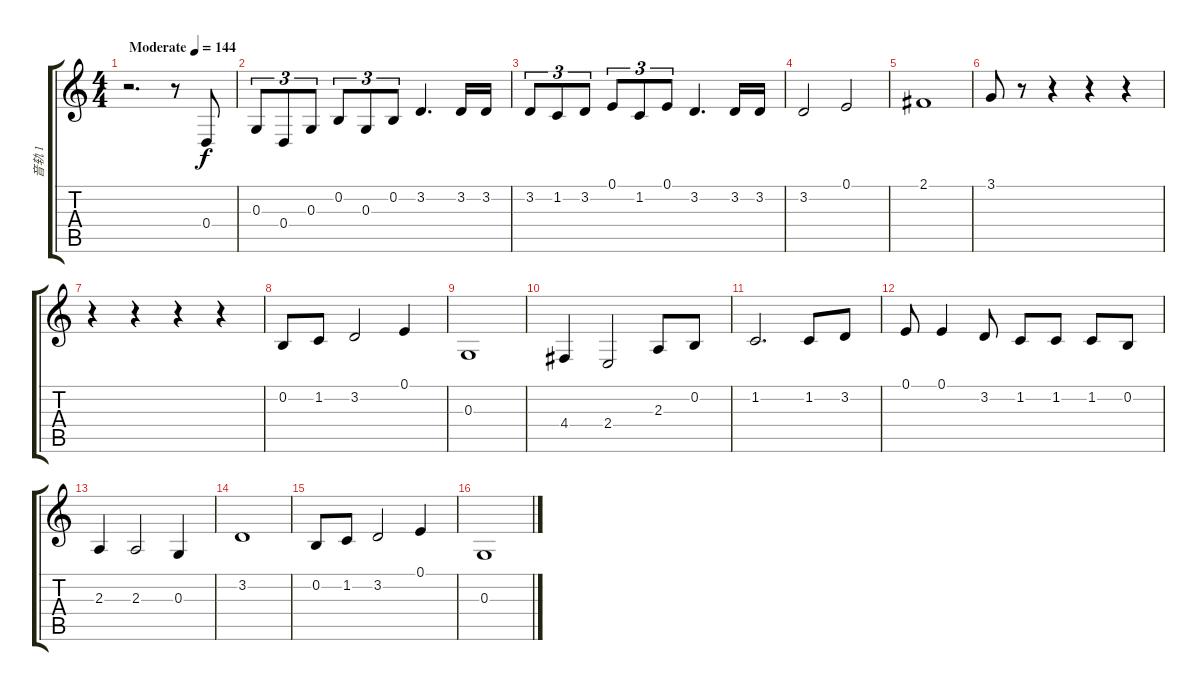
\track ("音轨 1" "音轨 1") {instrument electricgrandpiano}
\staff {score tabs}
\tuning (E4 B3 G3 D3 A2 E2) {hide}
\ts (4 4)
\tempo (144 "Moderate")
\clef g2
\ks c
r.2{d dy f instrument electricgrandpiano} r.8 0.4.8 |
0.3.8{tu (3 2)} 0.4.8{tu (3 2)} 0.3.8{tu (3 2)} 0.2.8{tu (3 2)} 0.3.8{tu (3 2)} 0.2.8{tu (3 2)} 3.2.4{d} 3.2.16 3.2.16 |
3.2.8{tu (3 2)} 1.2.8{tu (3 2)} 3.2.8{tu (3 2)} 0.1.8{tu (3 2)} 1.2.8{tu (3 2)} 0.1.8{tu (3 2)} 3.2.4{d} 3.2.16 3.2.16 |
3.2.2{txt ""} 0.1.2 |
2.1.1 |
3.1.8 r.8 r.4 r.4 r.4 |
r.4 r.4 r.4 r.4 |
0.2.8 1.2.8 3.2.2 0.1.4 |
0.3.1 |
4.4.4 2.4.2 2.3.8 0.2.8 |
1.2.2{d} 1.2.8 3.2.8 |
0.1.8 0.1.4 3.2.8 1.2.8 1.2.8 1.2.8 0.2.8 |
2.3.4 2.3.2 0.3.4 |
3.2.1 |
0.2.8 1.2.8 3.2.2 0.1.4 |
0.3.1
